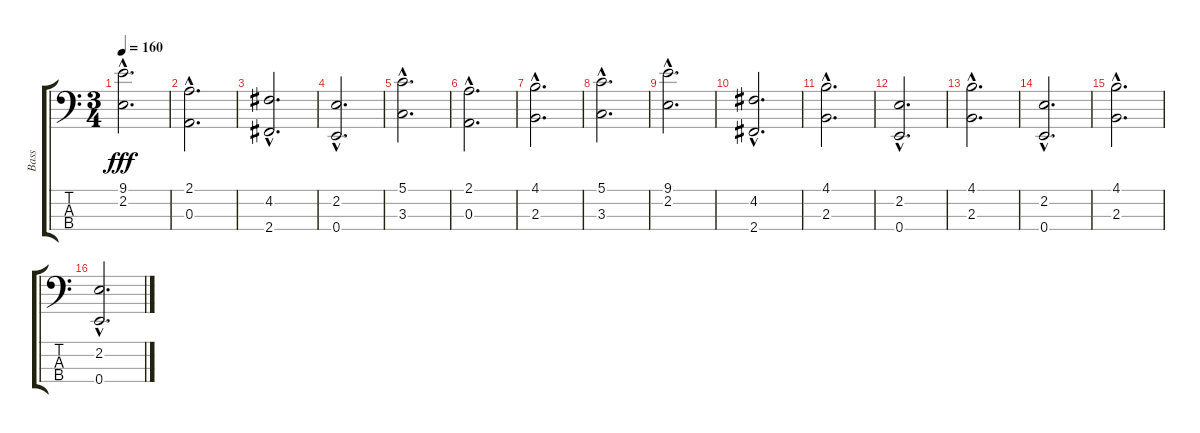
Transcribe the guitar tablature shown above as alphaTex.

\track ("Bass" "Bass") {instrument slapbass1}
\staff {score tabs}
\tuning (G2 D2 A1 E1) {hide}
\ts (3 4)
\tempo 160
\clef f4
\ks c
(9.1{hac} 2.2{hac}).2{d dy fff} |
(2.1{hac} 0.3{hac}).2{d} |
(4.2{hac} 2.4{hac}).2{d} |
(2.2{hac} 0.4{hac}).2{d} |
(5.1{hac} 3.3{hac}).2{d} |
(2.1{hac} 0.3{hac}).2{d} |
(4.1{hac} 2.3{hac}).2{d} |
(5.1{hac} 3.3{hac}).2{d} |
(9.1{hac} 2.2{hac}).2{d} |
(4.2{hac} 2.4{hac}).2{d} |
(4.1{hac} 2.3{hac}).2{d} |
(2.2{hac} 0.4{hac}).2{d} |
(4.1{hac} 2.3{hac}).2{d} |
(2.2{hac} 0.4{hac}).2{d} |
(4.1{hac} 2.3{hac}).2{d} |
(2.2{hac} 0.4{hac}).2{d}
